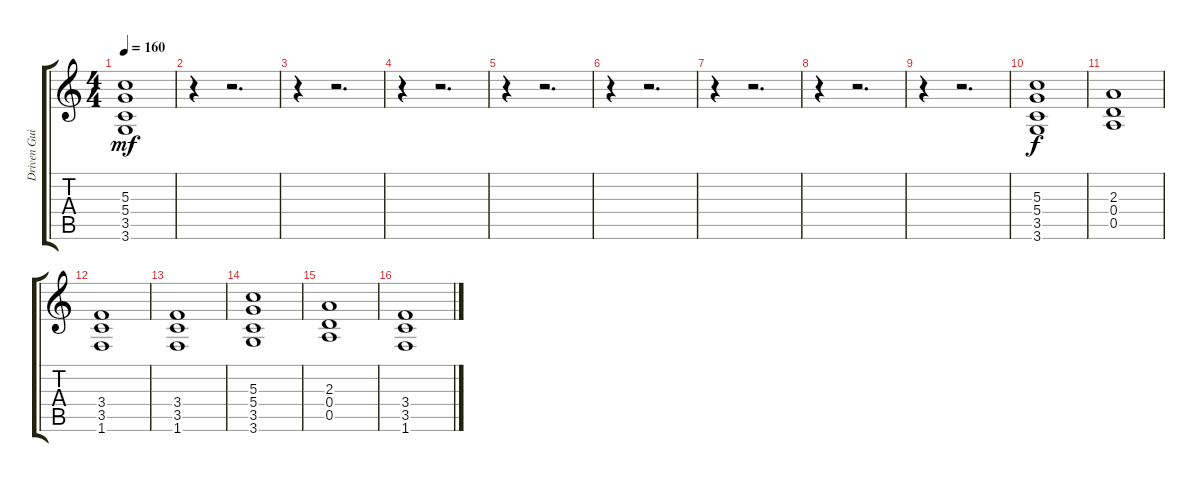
\track ("Driven Guitar" "Driven Gui") {instrument overdrivenguitar}
\staff {score tabs}
\tuning (E4 B3 G3 D3 A2 E2) {hide}
\ts (4 4)
\tempo 160
\clef g2
\ks c
(5.3 5.4 3.5 3.6).1{dy mf} |
r.4 r.2{d} |
r.4 r.2{d} |
r.4 r.2{d} |
r.4 r.2{d} |
r.4 r.2{d} |
r.4 r.2{d} |
r.4 r.2{d} |
r.4 r.2{d} |
(5.3 5.4 3.5 3.6).1{dy f} |
(2.3 0.4 0.5).1 |
(3.4 3.5 1.6).1 |
(3.4 3.5 1.6).1 |
(5.3 5.4 3.5 3.6).1 |
(2.3 0.4 0.5).1 |
(3.4 3.5 1.6).1
